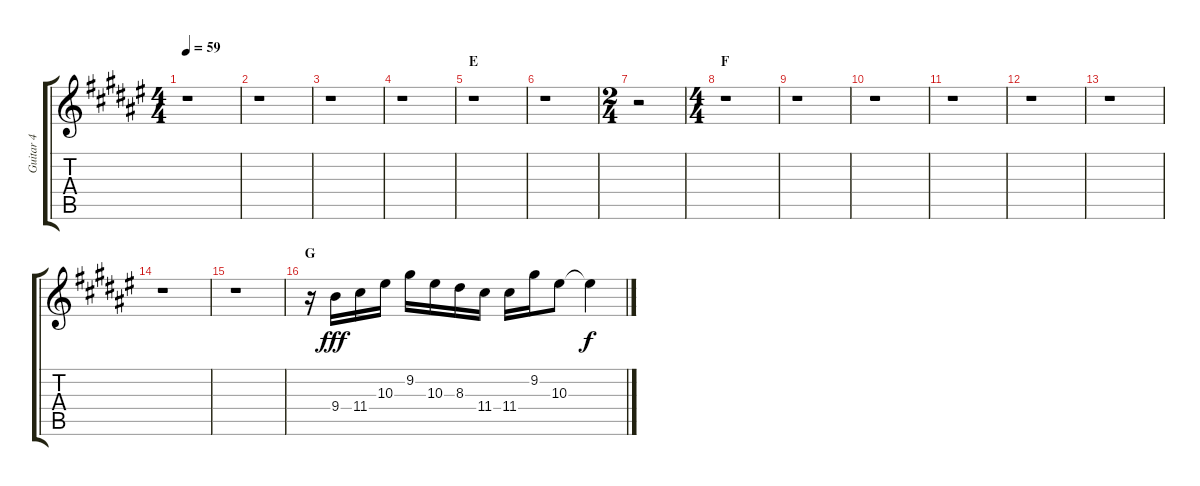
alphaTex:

\track ("Guitar 4" "Guitar 4") {instrument distortionguitar}
\staff {score tabs}
\tuning (E4 B3 G3 D3 A2 E2) {hide}
\ts (4 4)
\tempo 59
\clef g2
\ks f#
r.1{dy fff} |
r.1 |
r.1 |
r.1 |
\section ("" "E")
r.1 |
r.1 |
\ts (2 4)
r.2 |
\ts (4 4)
\section ("" "F")
r.1 |
r.1 |
r.1 |
r.1 |
r.1 |
r.1 |
r.1 |
r.1 |
\section ("" "G")
r.16 9.4.16 11.4.16 10.3.16 9.2.16 10.3.16 8.3.16 11.4.16 11.4.16 9.2.16 10.3.8 10.3{t}.4{dy f}
